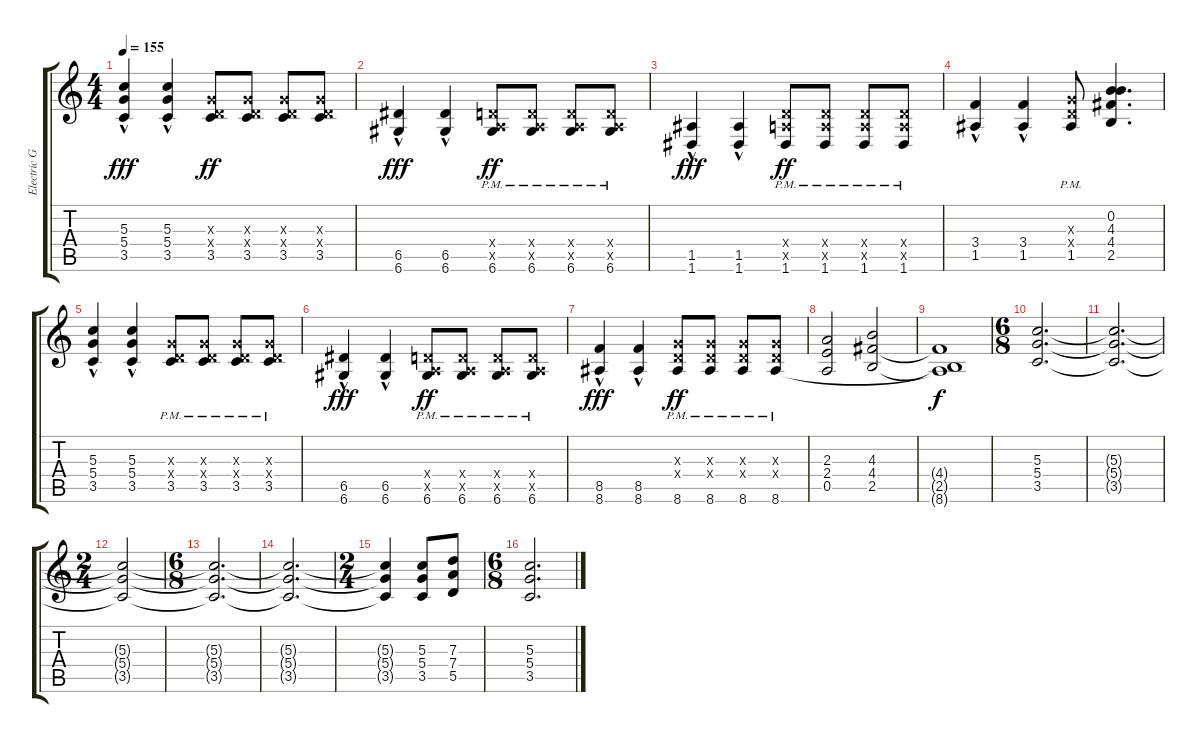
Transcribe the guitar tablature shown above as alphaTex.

\track ("Electric Guitar Rythm: Bob Katsionis" "Electric G") {instrument distortionguitar}
\staff {score tabs}
\tuning (E4 B3 G3 D3 A2 D2) {hide}
\ts (4 4)
\tempo 155
\clef g2
\ks c
(5.3 5.4 3.5{hac}).4{dy fff} (5.3 5.4 3.5{hac}).4 (0.3{x} 0.4{x} 3.5).8{dy ff} (0.3{x} 0.4{x} 3.5).8 (0.3{x} 0.4{x} 3.5).8 (0.3{x} 0.4{x} 3.5).8 |
(6.5 6.6{hac}).4{dy fff} (6.5 6.6{hac}).4 (0.4{x} 0.5{x} 6.6{pm}).8{dy ff} (0.4{x} 0.5{x} 6.6{pm}).8 (0.4{x} 0.5{x} 6.6{pm}).8 (0.4{x} 0.5{x} 6.6{pm}).8 |
(1.5 1.6{hac}).4{dy fff} (1.5 1.6{hac}).4 (0.4{x} 0.5{x} 1.6{pm}).8{dy ff} (0.4{x} 0.5{x} 1.6{pm}).8 (0.4{x} 0.5{x} 1.6{pm}).8 (0.4{x} 0.5{x} 1.6{pm}).8 |
(3.4{hac} 1.5).4 (3.4{hac} 1.5).4 (0.3{x} 0.4{x} 1.5{pm}).8 (0.2 4.3 4.4 2.5).4{d} |
(5.3{hac} 5.4 3.5).4 (5.3{hac} 5.4 3.5).4 (0.3{x} 0.4{x} 3.5{pm}).8 (0.3{x} 0.4{x} 3.5{pm}).8 (0.3{x} 0.4{x} 3.5{pm}).8 (0.3{x} 0.4{x} 3.5{pm}).8 |
(6.5 6.6{hac}).4{dy fff} (6.5 6.6{hac}).4 (0.4{x} 0.5{x} 6.6{pm}).8{dy ff} (0.4{x} 0.5{x} 6.6{pm}).8 (0.4{x} 0.5{x} 6.6{pm}).8 (0.4{x} 0.5{x} 6.6{pm}).8 |
(8.5 8.6{hac}).4{dy fff} (8.5 8.6{hac}).4 (0.3{x} 0.4{x} 8.6{pm}).8{dy ff} (0.3{x} 0.4{x} 8.6{pm}).8 (0.3{x} 0.4{x} 8.6{pm}).8 (0.3{x} 0.4{x} 8.6{pm}).8 |
(2.3 2.4 0.5).2 (4.3 4.4 2.5).2 |
(4.4{t} 2.5{t} 8.6{t}).1{dy f} |
\ts (6 8)
(5.3 5.4 3.5).2{d volume 9} |
(5.3{t} 5.4{t} 3.5{t}).2{d} |
\ts (2 4)
(5.3{t} 5.4{t} 3.5{t}).2 |
\ts (6 8)
(5.3{t} 5.4{t} 3.5{t}).2{d} |
(5.3{t} 5.4{t} 3.5{t}).2{d} |
\ts (2 4)
(5.3{t} 5.4{t} 3.5{t}).4 (5.3 5.4 3.5).8{volume 12 balance 12} (7.3 7.4 5.5).8 |
\ts (6 8)
(5.3 5.4 3.5).2{d volume 2}
